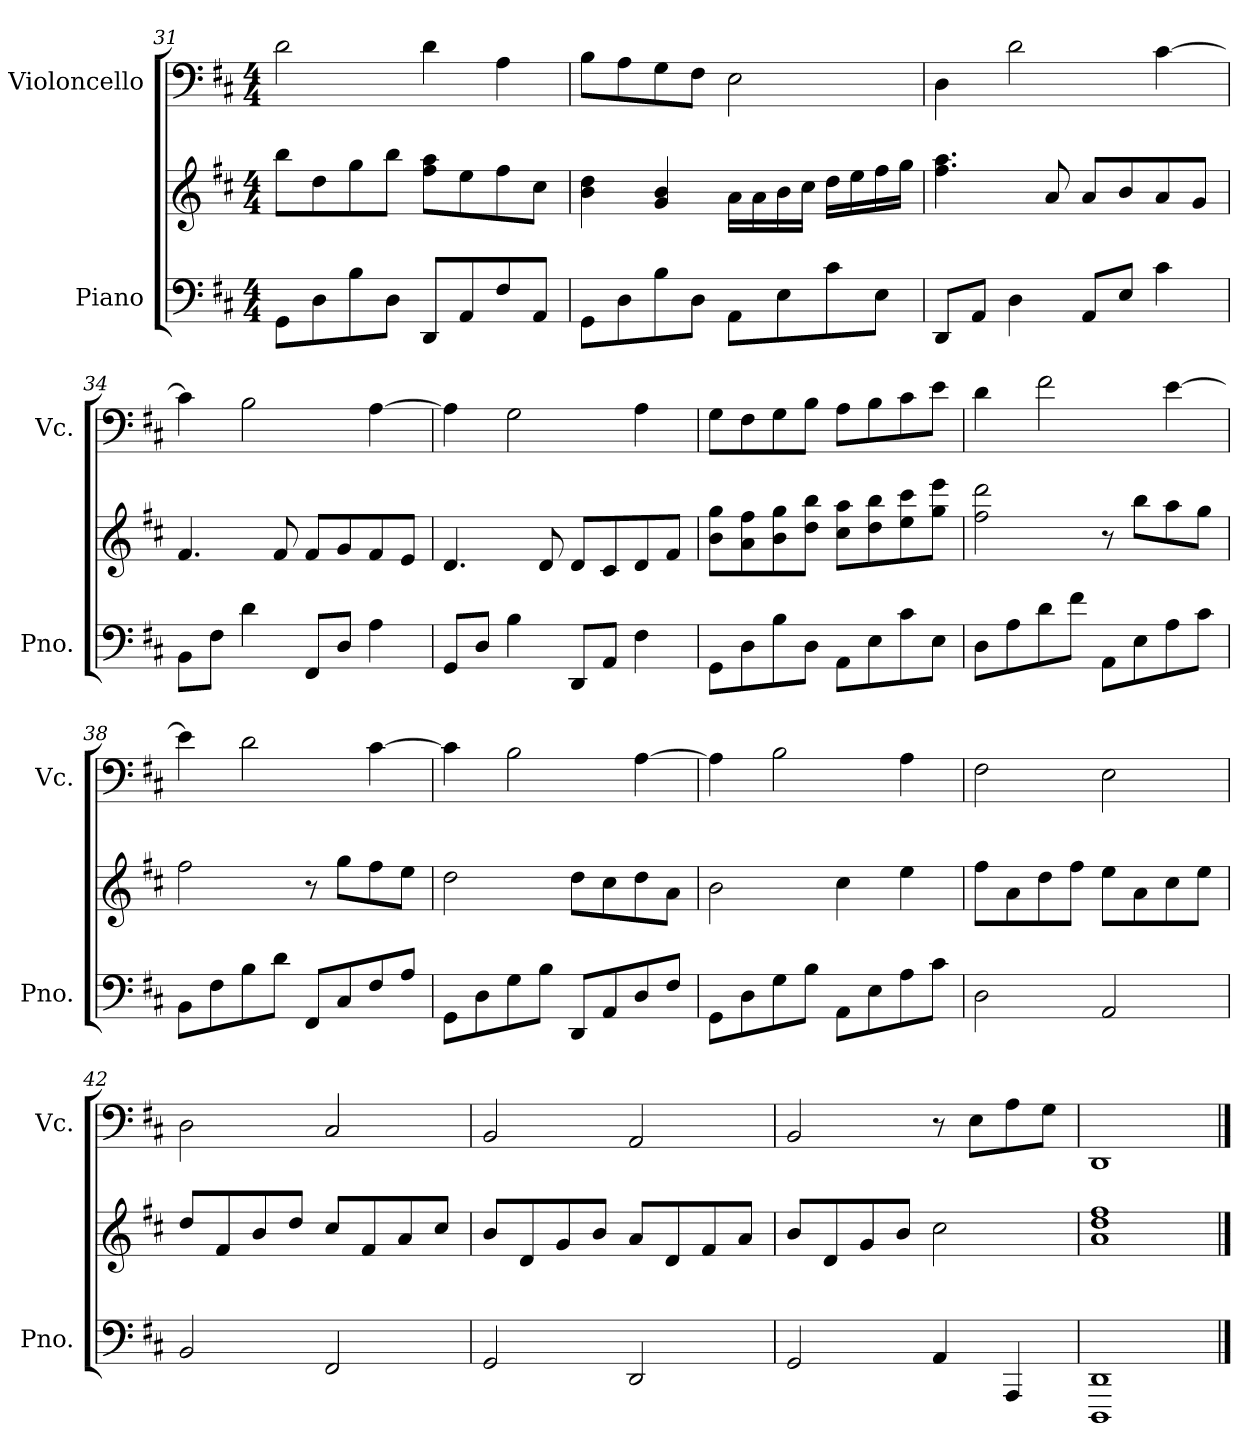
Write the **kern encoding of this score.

**kern	**kern	**kern
*part2	*part2	*part1
*staff3	*staff2	*staff1
*I"Piano	*	*I"Violoncello
*I'Pno.	*	*I'Vc.
!!LO:LB:g=z
*clefF4	*clefG2	*clefF4
*k[f#c#]	*k[f#c#]	*k[f#c#]
*M4/4	*M4/4	*M4/4
=31	=31	=31
8GG\L	8bb\L	2d\
8D\	8dd\	.
8B\	8gg\	.
8D\J	8bb\J	.
8DD/L	8ff#\ 8aa\L	4d\
8AA/	8ee\	.
8F#/	8ff#\	4A\
8AA/J	8cc#\J	.
=32	=32	=32
8GG\L	4b\ 4dd\	8B\L
8D\	.	8A\
8B\	4g/ 4b/	8G\
8D\J	.	8F#\J
8AA\L	16a\LL	2E\
.	16a\	.
8E\	16b\	.
.	16cc#\JJ	.
8c#\	16dd\LL	.
.	16ee\	.
8E\J	16ff#\	.
.	16gg\JJ	.
=33	=33	=33
8DD/L	4.ff#\ 4.aa\	4D\
8AA/J	.	.
4D\	.	2d\
.	8a/	.
8AA/L	8a/L	.
8E/J	8b/	.
4c#\	8a/	[4c#\
.	8g/J	.
=34	=34	=34
8BB\L	4.f#/	4c#\]
8F#\J	.	.
4d\	.	2B\
.	8f#/	.
8FF#/L	8f#/L	.
8D/J	8g/	.
4A\	8f#/	[4A\
.	8e/J	.
=35	=35	=35
8GG/L	4.d/	4A\]
8D/J	.	.
4B\	.	2G\
.	8d/	.
8DD/L	8d/L	.
8AA/J	8c#/	.
4F#\	8d/	4A\
.	8f#/J	.
!!LO:LB:g=z
=36	=36	=36
8GG\L	8b\ 8gg\L	8G\L
8D\	8a\ 8ff#\	8F#\
8B\	8b\ 8gg\	8G\
8D\J	8dd\ 8bb\J	8B\J
8AA\L	8cc#\ 8aa\L	8A\L
8E\	8dd\ 8bb\	8B\
8c#\	8ee\ 8ccc#\	8c#\
8E\J	8gg\ 8eee\J	8e\J
=37	=37	=37
8D\L	2ff#\ 2ddd\	4d\
8A\	.	.
8d\	.	2f#\
8f#\J	.	.
8AA\L	8r	.
8E\	8bb\L	.
8A\	8aa\	[4e\
8c#\J	8gg\J	.
=38	=38	=38
8BB\L	2ff#\	4e\]
8F#\	.	.
8B\	.	2d\
8d\J	.	.
8FF#/L	8r	.
8C#/	8gg\L	.
8F#/	8ff#\	[4c#\
8A/J	8ee\J	.
=39	=39	=39
8GG\L	2dd\	4c#\]
8D\	.	.
8G\	.	2B\
8B\J	.	.
8DD/L	8dd\L	.
8AA/	8cc#\	.
8D/	8dd\	[4A\
8F#/J	8a\J	.
=40	=40	=40
8GG\L	2b\	4A\]
8D\	.	.
8G\	.	2B\
8B\J	.	.
8AA\L	4cc#\	.
8E\	.	.
8A\	4ee\	4A\
8c#\J	.	.
!!LO:LB:g=z
=41	=41	=41
2D\	8ff#\L	2F#\
.	8a\	.
.	8dd\	.
.	8ff#\J	.
2AA/	8ee\L	2E\
.	8a\	.
.	8cc#\	.
.	8ee\J	.
=42	=42	=42
2BB/	8dd/L	2D\
.	8f#/	.
.	8b/	.
.	8dd/J	.
2FF#/	8cc#/L	2C#/
.	8f#/	.
.	8a/	.
.	8cc#/J	.
=43	=43	=43
2GG/	8b/L	2BB/
.	8d/	.
.	8g/	.
.	8b/J	.
2DD/	8a/L	2AA/
.	8d/	.
.	8f#/	.
.	8a/J	.
=44	=44	=44
2GG/	8b/L	2BB/
.	8d/	.
.	8g/	.
.	8b/J	.
4AA/	2cc#\	8r
.	.	8E\L
4AAA/	.	8A\
.	.	8G\J
=45	=45	=45
1DDD 1DD	1a 1dd 1ff#	1DD
==	==	==
*-	*-	*-
